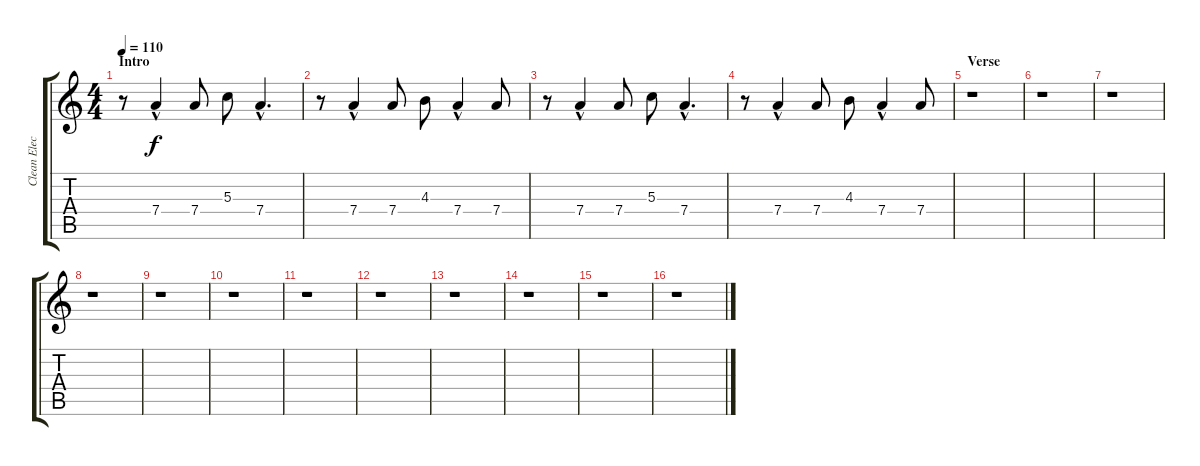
\track ("Clean Electric" "Clean Elec") {instrument electricguitarclean}
\staff {score tabs}
\tuning (E4 B3 G3 D3 A2 E2) {hide}
\ts (4 4)
\section ("" "Intro")
\tempo 110
\clef g2
\ks c
r.8{dy f instrument electricguitarclean} 7.4{hac}.4 7.4.8 5.3.8 7.4{hac}.4{d} |
r.8 7.4{hac}.4 7.4.8 4.3.8 7.4{hac}.4 7.4.8 |
r.8 7.4{hac}.4 7.4.8 5.3.8 7.4{hac}.4{d} |
r.8 7.4{hac}.4 7.4.8 4.3.8 7.4{hac}.4 7.4.8 |
\section ("" "Verse")
r.1 |
r.1 |
r.1 |
r.1 |
r.1 |
r.1 |
r.1 |
r.1 |
r.1 |
r.1 |
r.1 |
r.1
